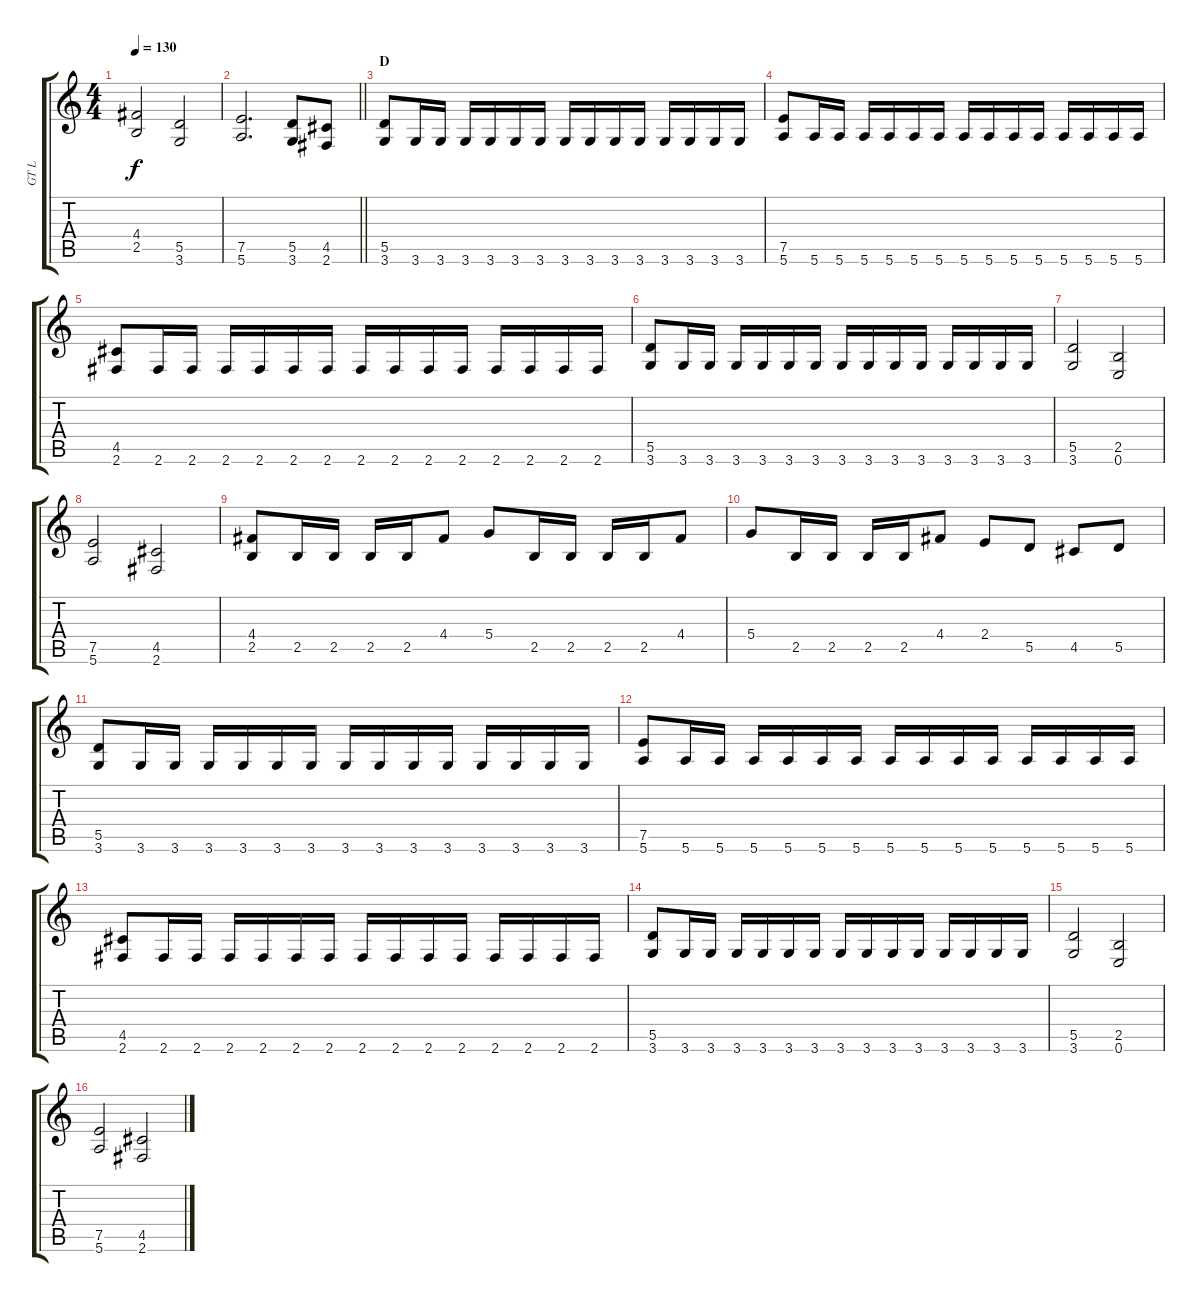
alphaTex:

\track ("GT L" "GT L") {instrument distortionguitar}
\staff {score tabs}
\tuning (E4 B3 G3 D3 A2 E2) {hide}
\ts (4 4)
\tempo 130
\clef g2
\ks c
(4.4 2.5).2{dy f} (5.5 3.6).2 |
\barLineRight lightlight
(7.5 5.6).2{d} (5.5 3.6).8 (4.5 2.6).8 |
\section ("" "D")
(5.5 3.6).8 3.6.16 3.6.16 3.6.16 3.6.16 3.6.16 3.6.16 3.6.16 3.6.16 3.6.16 3.6.16 3.6.16 3.6.16 3.6.16 3.6.16 |
(7.5 5.6).8 5.6.16 5.6.16 5.6.16 5.6.16 5.6.16 5.6.16 5.6.16 5.6.16 5.6.16 5.6.16 5.6.16 5.6.16 5.6.16 5.6.16 |
(4.5 2.6).8 2.6.16 2.6.16 2.6.16 2.6.16 2.6.16 2.6.16 2.6.16 2.6.16 2.6.16 2.6.16 2.6.16 2.6.16 2.6.16 2.6.16 |
(5.5 3.6).8 3.6.16 3.6.16 3.6.16 3.6.16 3.6.16 3.6.16 3.6.16 3.6.16 3.6.16 3.6.16 3.6.16 3.6.16 3.6.16 3.6.16 |
(5.5 3.6).2 (2.5 0.6).2 |
(7.5 5.6).2 (4.5 2.6).2 |
(4.4 2.5).8 2.5.16 2.5.16 2.5.16 2.5.16 4.4.8 5.4.8 2.5.16 2.5.16 2.5.16 2.5.16 4.4.8 |
5.4.8 2.5.16 2.5.16 2.5.16 2.5.16 4.4.8 2.4.8 5.5.8 4.5.8 5.5.8 |
(5.5 3.6).8 3.6.16 3.6.16 3.6.16 3.6.16 3.6.16 3.6.16 3.6.16 3.6.16 3.6.16 3.6.16 3.6.16 3.6.16 3.6.16 3.6.16 |
(7.5 5.6).8 5.6.16 5.6.16 5.6.16 5.6.16 5.6.16 5.6.16 5.6.16 5.6.16 5.6.16 5.6.16 5.6.16 5.6.16 5.6.16 5.6.16 |
(4.5 2.6).8 2.6.16 2.6.16 2.6.16 2.6.16 2.6.16 2.6.16 2.6.16 2.6.16 2.6.16 2.6.16 2.6.16 2.6.16 2.6.16 2.6.16 |
(5.5 3.6).8 3.6.16 3.6.16 3.6.16 3.6.16 3.6.16 3.6.16 3.6.16 3.6.16 3.6.16 3.6.16 3.6.16 3.6.16 3.6.16 3.6.16 |
(5.5 3.6).2 (2.5 0.6).2 |
(7.5 5.6).2 (4.5 2.6).2
